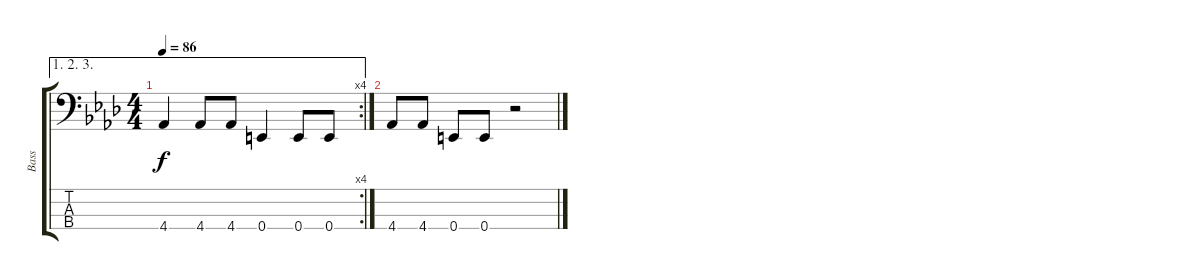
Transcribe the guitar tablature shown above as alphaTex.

\track ("Bass" "Bass") {instrument electricbasspick}
\staff {score tabs}
\tuning (G2 D2 A1 E1) {hide}
\ae (1 2 3)
\rc 4
\ts (4 4)
\tempo 86
\clef f4
\ks ab
4.4.4{dy f} 4.4.8 4.4.8 0.4.4 0.4.8 0.4.8 |
4.4.8 4.4.8 0.4.8 0.4.8 r.2
